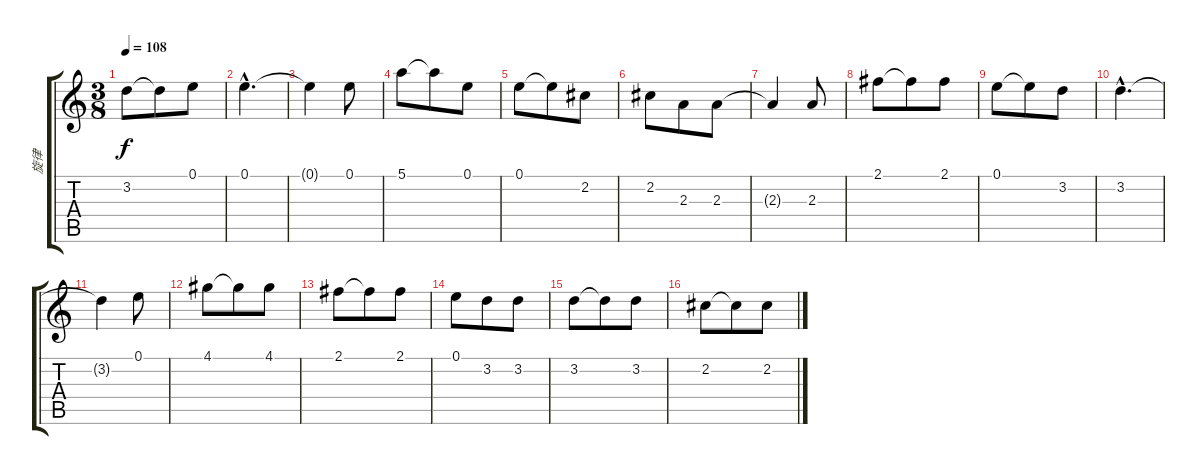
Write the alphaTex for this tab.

\track ("旋律" "旋律") {instrument acousticguitarnylon}
\staff {score tabs}
\tuning (E4 B3 G3 D3 A2 E2) {hide}
\ts (3 8)
\tempo 108
\clef g2
\ks c
3.2.8{dy f} 3.2{t}.8 0.1.8 |
0.1{hac}.4{d} |
0.1{t}.4 0.1.8 |
5.1.8 5.1{t}.8 0.1.8 |
0.1.8 0.1{t}.8 2.2.8 |
2.2.8 2.3.8 2.3.8 |
2.3{t}.4 2.3.8 |
2.1.8 2.1{t}.8 2.1.8 |
0.1.8 0.1{t}.8 3.2.8 |
3.2{hac}.4{d} |
3.2{t}.4 0.1.8 |
4.1.8 4.1{t}.8 4.1.8 |
2.1.8 2.1{t}.8 2.1.8 |
0.1.8 3.2.8 3.2.8 |
3.2.8 3.2{t}.8 3.2.8 |
2.2.8 2.2{t}.8 2.2.8
